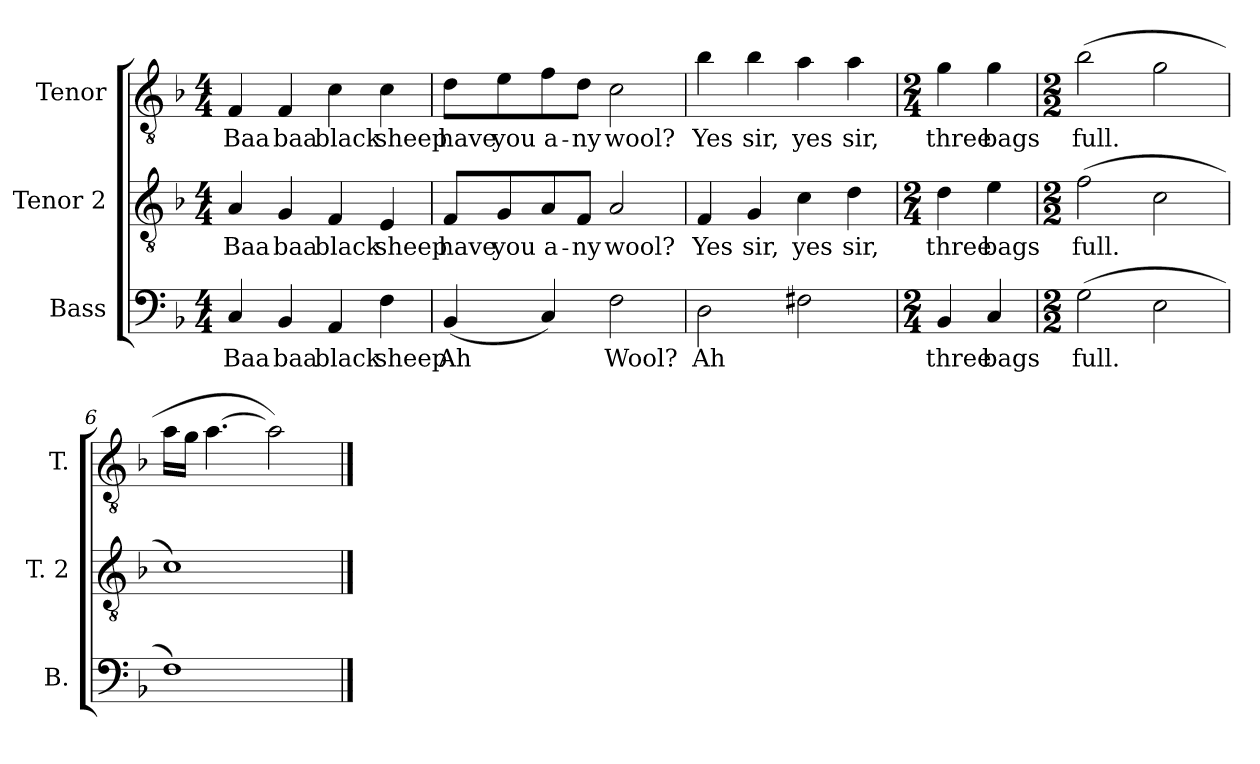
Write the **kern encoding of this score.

**kern	**text	**kern	**text	**kern	**text
*part3	*part3	*part2	*part2	*part1	*part1
*staff3	*staff3	*staff2	*staff2	*staff1	*staff1
*I"Bass	*	*I"Tenor 2	*	*I"Tenor	*
*I'B.	*	*I'T. 2	*	*I'T.	*
*clefF4	*	*clefGv2	*	*clefGv2	*
*k[b-]	*	*k[b-]	*	*k[b-]	*
*M4/4	*	*M4/4	*	*M4/4	*
*MM100	*	*MM100	*	*MM100	*
=1	=1	=1	=1	=1	=1
!	!LO:LY:b	!	!LO:LY:b	!	!LO:LY:b
4C/	Baa	4A/	Baa	4F/	Baa
!	!LO:LY:b	!	!LO:LY:b	!	!LO:LY:b
4BB-/	baa	4G/	baa	4F/	baa
!	!LO:LY:b	!	!LO:LY:b	!	!LO:LY:b
4AA/	black	4F/	black	4c\	black
!	!LO:LY:b	!	!LO:LY:b	!	!LO:LY:b
4F\	sheep	4E/	sheep	4c\	sheep
=2	=2	=2	=2	=2	=2
!	!LO:LY:b	!	!LO:LY:b	!	!LO:LY:b
(4BB-/	Ah	8F/L	have	8d\L	have
!	!	!	!LO:LY:b	!	!LO:LY:b
.	.	8G/	you	8e\	you
!	!	!	!LO:LY:b	!	!LO:LY:b
4C/)	.	8A/	a-	8f\	a-
!	!	!	!LO:LY:b	!	!LO:LY:b
.	.	8F/J	-ny	8d\J	-ny
!	!LO:LY:b	!	!LO:LY:b	!	!LO:LY:b
2F\	Wool?	2A/	wool?	2c\	wool?
=3	=3	=3	=3	=3	=3
!	!LO:LY:b	!	!LO:LY:b	!	!LO:LY:b
2D\	Ah	4F/	Yes	4b-\	Yes
!	!	!	!LO:LY:b	!	!LO:LY:b
.	.	4G/	sir,	4b-\	sir,
!	!	!	!LO:LY:b	!	!LO:LY:b
2F#X\	.	4c\	yes	4a\	yes
!	!	!	!LO:LY:b	!	!LO:LY:b
.	.	4d\	sir,	4a\	sir,
=4	=4	=4	=4	=4	=4
*M2/4	*	*M2/4	*	*M2/4	*
!	!LO:LY:b	!	!LO:LY:b	!	!LO:LY:b
4BB-/	three	4d\	three	4g\	three
!	!LO:LY:b	!	!LO:LY:b	!	!LO:LY:b
4C/	bags	4e\	bags	4g\	bags
=5	=5	=5	=5	=5	=5
*M2/2	*	*M2/2	*	*M2/2	*
!	!LO:LY:b	!	!LO:LY:b	!	!LO:LY:b
(2G\	full.	(2f\	full.	(2b-\	full.
2E\	.	2c\	.	2g\	.
!!LO:LB:g=z
=6	=6	=6	=6	=6	=6
1F)	.	1c)	.	16a\LL	.
.	.	.	.	16g\JJ	.
.	.	.	.	[4.a\	.
.	.	.	.	2a\])	.
==	==	==	==	==	==
*-	*-	*-	*-	*-	*-
